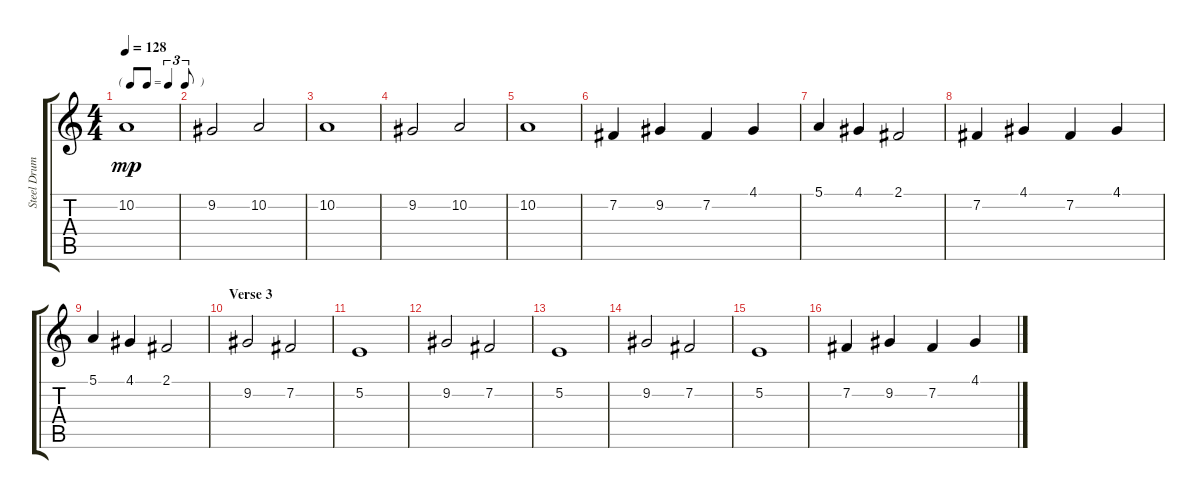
\track ("Steel Drums" "Steel Drum") {instrument steeldrums}
\staff {score tabs}
\tuning (E4 B3 G3 D3 A2 E2) {hide}
\ts (4 4)
\tf triplet8th
\tempo 128
\clef g2
\ks c
10.2.1{dy mp} |
9.2.2 10.2.2 |
10.2.1 |
9.2.2 10.2.2 |
10.2.1 |
7.2.4 9.2.4 7.2.4 4.1.4 |
5.1.4 4.1.4 2.1.2 |
7.2.4 4.1.4 7.2.4 4.1.4 |
5.1.4 4.1.4 2.1.2 |
\section ("" "Verse 3")
9.2.2 7.2.2 |
5.2.1 |
9.2.2 7.2.2 |
5.2.1 |
9.2.2 7.2.2 |
5.2.1 |
7.2.4 9.2.4 7.2.4 4.1.4
